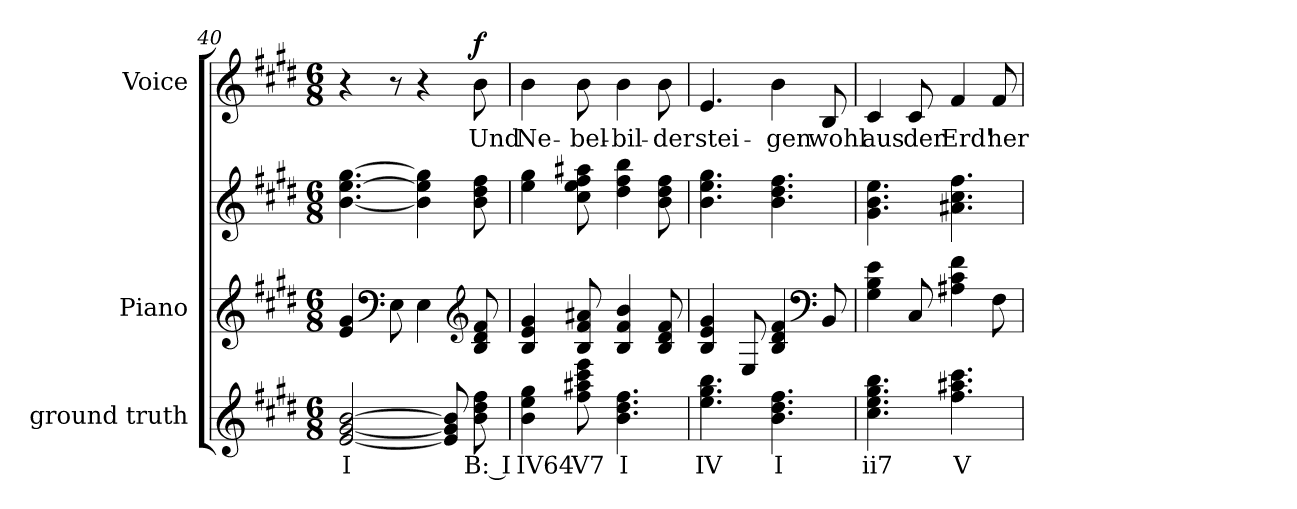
**kern	**text	**kern	**kern	**kern	**text	**dynam
*part3	*part3	*part2	*part2	*part1	*part1	*part1
*staff4	*staff4	*staff3	*staff2	*staff1	*staff1	*staff1
*I"ground truth	*	*I"Piano	*	*I"Voice	*	*
*	*	*I'Pno	*	*	*	*
*	*	*clefG2	*clefG2	*clefG2	*	*
*k[f#c#g#d#]	*	*k[f#c#g#d#]	*k[f#c#g#d#]	*k[f#c#g#d#]	*	*
*M6/8	*	*M6/8	*M6/8	*M6/8	*	*
=40	=40	=40	=40	=40	=40	=40
[2e [2g# [2b	I	4e/ 4g#/	[4.b\ [4.ee\ [4.gg#\	4r	.	.
*	*	*clefF4	*	*	*	*
.	.	8E\	.	8r	.	.
.	.	4E\	4b\] 4ee\] 4gg#\]	4r	.	.
8e] 8g#] 8b]	.	.	.	.	.	.
*	*	*clefG2	*	*	*	*
!	!	!	!	!	!LO:LY:b	!LO:DY:a
8b 8dd# 8ff#	B: I	8B/ 8d#/ 8f#/	8b\ 8dd#\ 8ff#\	8b\	Und	f
=41	=41	=41	=41	=41	=41	=41
!	!	!	!	!	!LO:LY:b	!
4b 4ee 4gg#	IV64	4B/ 4e/ 4g#/	4ee\ 4gg#\	4b\	Ne-	.
!	!	!	!	!	!LO:LY:b	!
8ff# 8aa#X 8ccc# 8eee	V7	8B/ 8f#/ 8a#X/	8cc#\ 8ee\ 8ff#\ 8aa#X\	8b\	-bel-	.
!	!	!	!	!	!LO:LY:b	!
4.b 4.dd# 4.ff#	I	4B/ 4f#/ 4b/	4dd#\ 4ff#\ 4bb\	4b\	-bil-	.
!	!	!	!	!	!LO:LY:b	!
.	.	8B/ 8d#/ 8f#/	8b\ 8dd#\ 8ff#\	8b\	-der	.
=42	=42	=42	=42	=42	=42	=42
!	!	!	!	!	!LO:LY:b	!
4.ee 4.gg# 4.bb	IV	4B/ 4e/ 4g#/	4.b\ 4.ee\ 4.gg#\	4.e/	stei-	.
.	.	8E/	.	.	.	.
!	!	!	!	!	!LO:LY:b	!
4.b 4.dd# 4.ff#	I	4B/ 4d#/ 4f#/	4.b\ 4.dd#\ 4.ff#\	4b\	-gen	.
*	*	*clefF4	*	*	*	*
!	!	!	!	!	!LO:LY:b	!
.	.	8BB/	.	8B/	wohl	.
=43	=43	=43	=43	=43	=43	=43
!	!	!	!	!	!LO:LY:b	!
4.cc# 4.ee 4.gg# 4.bb	ii7	4G#\ 4B\ 4e\	4.g#\ 4.b\ 4.ee\	4c#/	aus	.
!	!	!	!	!	!LO:LY:b	!
.	.	8C#/	.	8c#/	der	.
!	!	!	!	!	!LO:LY:b	!
4.ff# 4.aa#X 4.ccc#	V	4A#X\ 4c#\ 4f#\	4.a#X\ 4.cc#\ 4.ff#\	4f#/	Erd'	.
!	!	!	!	!	!LO:LY:b	!
.	.	8F#\	.	8f#/	her-	.
=	=	=	=	=	=	=
*-	*-	*-	*-	*-	*-	*-
